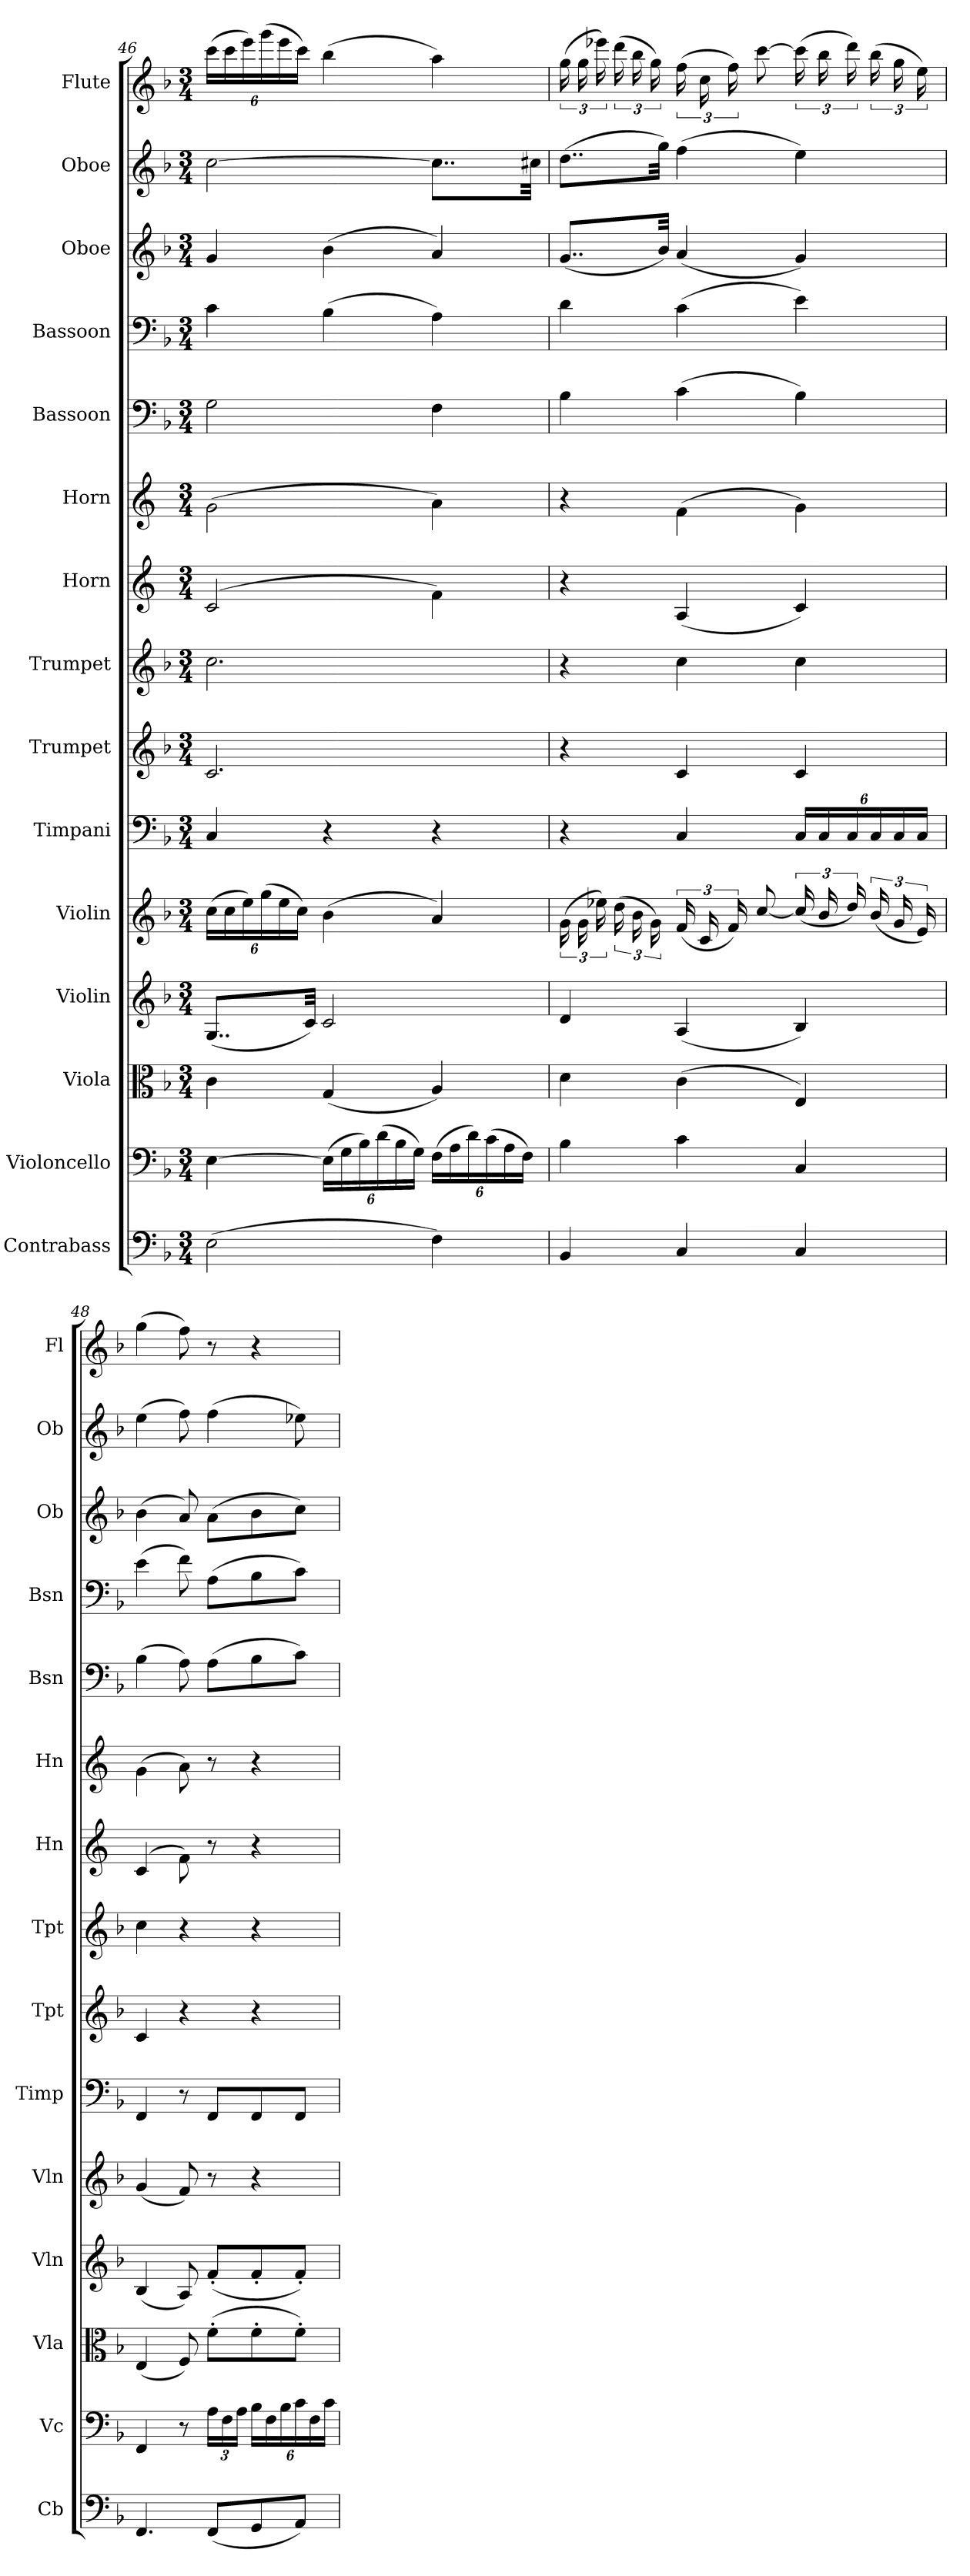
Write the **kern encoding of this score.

**kern	**kern	**kern	**kern	**kern	**kern	**kern	**kern	**kern	**kern	**kern	**kern	**kern	**kern	**kern
*part15	*part14	*part13	*part12	*part11	*part10	*part9	*part8	*part7	*part6	*part5	*part4	*part3	*part2	*part1
*staff15	*staff14	*staff13	*staff12	*staff11	*staff10	*staff9	*staff8	*staff7	*staff6	*staff5	*staff4	*staff3	*staff2	*staff1
*I"Contrabass	*I"Violoncello	*I"Viola	*I"Violin	*I"Violin	*I"Timpani	*I"Trumpet	*I"Trumpet	*I"Horn	*I"Horn	*I"Bassoon	*I"Bassoon	*I"Oboe	*I"Oboe	*I"Flute
*I'Cb	*I'Vc	*I'Vla	*I'Vln	*I'Vln	*I'Timp	*I'Tpt	*I'Tpt	*I'Hn	*I'Hn	*I'Bsn	*I'Bsn	*I'Ob	*I'Ob	*I'Fl
*clefF4	*clefF4	*clefC3	*clefG2	*clefG2	*clefF4	*clefG2	*clefG2	*clefG2	*clefG2	*clefF4	*clefF4	*clefG2	*clefG2	*clefG2
*k[b-]	*k[b-]	*k[b-]	*k[b-]	*k[b-]	*k[b-]	*k[b-]	*k[b-]	*k[]	*k[]	*k[b-]	*k[b-]	*k[b-]	*k[b-]	*k[b-]
*M3/4	*M3/4	*M3/4	*M3/4	*M3/4	*M3/4	*M3/4	*M3/4	*M3/4	*M3/4	*M3/4	*M3/4	*M3/4	*M3/4	*M3/4
=46	=46	=46	=46	=46	=46	=46	=46	=46	=46	=46	=46	=46	=46	=46
(2E\	[4E\	4c\	(8..G/L	(24cc\LL	4C/	2.c/	2.cc\	(2c/	(2g\	2G\	4c\	4g/	[2cc\	(24ccc\LL
.	.	.	.	24cc\	.	.	.	.	.	.	.	.	.	24ccc\
.	.	.	.	24ee\)	.	.	.	.	.	.	.	.	.	24eee\)
.	.	.	.	(24gg\	.	.	.	.	.	.	.	.	.	(24ggg\
.	.	.	.	24ee\	.	.	.	.	.	.	.	.	.	24eee\
.	.	.	.	24cc\JJ)	.	.	.	.	.	.	.	.	.	24ccc\JJ)
.	.	.	32c/Jkk)	.	.	.	.	.	.	.	.	.	.	.
.	(24E\LL]	(4G/	2c/	(4b-\	4r	.	.	.	.	.	(4B-\	(4b-\	.	(4bb-\
.	24G\	.	.	.	.	.	.	.	.	.	.	.	.	.
.	24B-\)	.	.	.	.	.	.	.	.	.	.	.	.	.
.	(24d\	.	.	.	.	.	.	.	.	.	.	.	.	.
.	24B-\	.	.	.	.	.	.	.	.	.	.	.	.	.
.	24G\JJ)	.	.	.	.	.	.	.	.	.	.	.	.	.
4F\)	(24F\LL	4A/)	.	4a/)	4r	.	.	4f\)	4a\)	4F\	4A\)	4a/)	8..cc\L]	4aa\)
.	24A\	.	.	.	.	.	.	.	.	.	.	.	.	.
.	24d\)	.	.	.	.	.	.	.	.	.	.	.	.	.
.	(24c\	.	.	.	.	.	.	.	.	.	.	.	.	.
.	24A\	.	.	.	.	.	.	.	.	.	.	.	.	.
.	24F\JJ)	.	.	.	.	.	.	.	.	.	.	.	.	.
.	.	.	.	.	.	.	.	.	.	.	.	.	32cc#X\Jkk	.
=47	=47	=47	=47	=47	=47	=47	=47	=47	=47	=47	=47	=47	=47	=47
4BB-/	4B-\	4d\	4d/	(24g\	4r	4r	4r	4r	4r	4B-\	4d\	(8..g/L	(8..dd\L	(24gg\
.	.	.	.	24g\	.	.	.	.	.	.	.	.	.	24gg\
.	.	.	.	24ee-X\)	.	.	.	.	.	.	.	.	.	24eee-X\)
.	.	.	.	(24dd\	.	.	.	.	.	.	.	.	.	(24ddd\
.	.	.	.	24b-\	.	.	.	.	.	.	.	.	.	24bb-\
.	.	.	.	24g\)	.	.	.	.	.	.	.	.	.	24gg\)
.	.	.	.	.	.	.	.	.	.	.	.	32b-/Jkk)	32gg\Jkk)	.
4C/	4c\	(4c\	(4A/	(24f/	4C/	4c/	4cc\	(4A/	(4f\	(4c\	(4c\	(4a/	(4ff\	(24ff\
.	.	.	.	24c/	.	.	.	.	.	.	.	.	.	24cc\
.	.	.	.	24f/)	.	.	.	.	.	.	.	.	.	24ff\)
.	.	.	.	[8cc/	.	.	.	.	.	.	.	.	.	[8ccc\
4C/	4C/	4E/)	4B-/)	(24cc/]	24C/LL	4c/	4cc\	4c/)	4g\)	4B-\)	4e\)	4g/)	4ee\)	(24ccc\]
.	.	.	.	24b-/	24C/	.	.	.	.	.	.	.	.	24bb-\
.	.	.	.	24dd/)	24C/	.	.	.	.	.	.	.	.	24ddd\)
.	.	.	.	(24b-/	24C/	.	.	.	.	.	.	.	.	(24bb-\
.	.	.	.	24g/	24C/	.	.	.	.	.	.	.	.	24gg\
.	.	.	.	24e/)	24C/JJ	.	.	.	.	.	.	.	.	24ee\)
=48	=48	=48	=48	=48	=48	=48	=48	=48	=48	=48	=48	=48	=48	=48
4.FF/	4FF/	(4E/	(4B-/	(4g/	4FF/	4c/	4cc\	(4c/	(4g\	(4B-\	(4e\	(4b-\	(4ee\	(4gg\
.	8r	8F/)	8A/)	8f/)	8r	4r	4r	8f\)	8a\)	8A\)	8f\)	8a/)	8ff\)	8ff\)
(8FF/L	24A\LL	(8f'\L	(8f'/L	8r	8FF/L	.	.	8r	8r	(8A\L	(8A\L	(8a\L	(4ff\	8r
.	24F\	.	.	.	.	.	.	.	.	.	.	.	.	.
.	24A\JJ	.	.	.	.	.	.	.	.	.	.	.	.	.
8GG/	24B-\LL	8f'\	8f'/	4r	8FF/	4r	4r	4r	4r	8B-\	8B-\	8b-\	.	4r
.	24F\	.	.	.	.	.	.	.	.	.	.	.	.	.
.	24B-\	.	.	.	.	.	.	.	.	.	.	.	.	.
8AA/J)	24c\	8f'\J)	8f'/J)	.	8FF/J	.	.	.	.	8c\J)	8c\J)	8cc\J)	8ee-X\)	.
.	24F\	.	.	.	.	.	.	.	.	.	.	.	.	.
.	24c\JJ	.	.	.	.	.	.	.	.	.	.	.	.	.
=	=	=	=	=	=	=	=	=	=	=	=	=	=	=
*-	*-	*-	*-	*-	*-	*-	*-	*-	*-	*-	*-	*-	*-	*-
